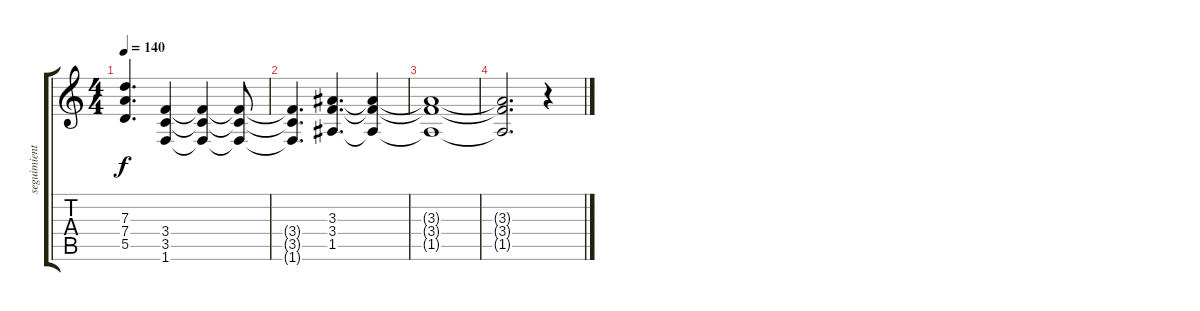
\track ("seguimiento" "seguimient") {instrument distortionguitar}
\staff {score tabs}
\tuning (E4 B3 G3 D3 A2 E2) {hide}
\ts (4 4)
\tempo 140
\clef g2
\ks c
(7.3{t} 7.4{t} 5.5{t}).4{d dy f} (3.4 3.5 1.6).4 (3.4{t} 3.5{t} 1.6{t}).4 (3.4{t} 3.5{t} 1.6{t}).8 |
(3.4{t} 3.5{t} 1.6{t}).4{d} (3.3 3.4 1.5).4{d} (3.3{t} 3.4{t} 1.5{t}).4 |
(3.3{t} 3.4{t} 1.5{t}).1 |
(3.3{t} 3.4{t} 1.5{t}).2{d} r.4
